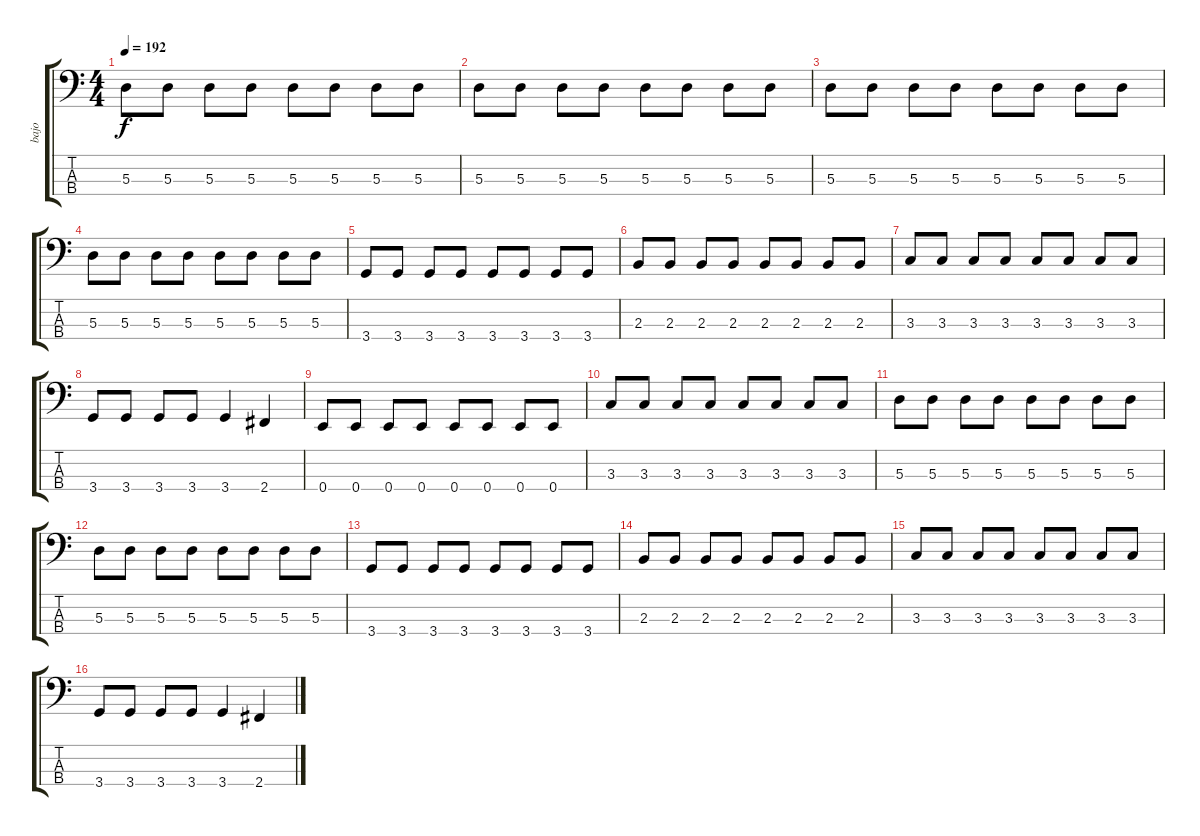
\track ("bajo" "bajo") {instrument electricbasspick}
\staff {score tabs}
\tuning (G2 D2 A1 E1) {hide}
\ts (4 4)
\tempo 192
\clef f4
\ks c
5.3.8{dy f} 5.3.8 5.3.8 5.3.8 5.3.8 5.3.8 5.3.8 5.3.8 |
5.3.8 5.3.8 5.3.8 5.3.8 5.3.8 5.3.8 5.3.8 5.3.8 |
5.3.8 5.3.8 5.3.8 5.3.8 5.3.8 5.3.8 5.3.8 5.3.8 |
5.3.8 5.3.8 5.3.8 5.3.8 5.3.8 5.3.8 5.3.8 5.3.8 |
3.4.8 3.4.8 3.4.8 3.4.8 3.4.8 3.4.8 3.4.8 3.4.8 |
2.3.8 2.3.8 2.3.8 2.3.8 2.3.8 2.3.8 2.3.8 2.3.8 |
3.3.8 3.3.8 3.3.8 3.3.8 3.3.8 3.3.8 3.3.8 3.3.8 |
3.4.8 3.4.8 3.4.8 3.4.8 3.4.4 2.4.4 |
0.4.8 0.4.8 0.4.8 0.4.8 0.4.8 0.4.8 0.4.8 0.4.8 |
3.3.8 3.3.8 3.3.8 3.3.8 3.3.8 3.3.8 3.3.8 3.3.8 |
5.3.8 5.3.8 5.3.8 5.3.8 5.3.8 5.3.8 5.3.8 5.3.8 |
5.3.8 5.3.8 5.3.8 5.3.8 5.3.8 5.3.8 5.3.8 5.3.8 |
3.4.8 3.4.8 3.4.8 3.4.8 3.4.8 3.4.8 3.4.8 3.4.8 |
2.3.8 2.3.8 2.3.8 2.3.8 2.3.8 2.3.8 2.3.8 2.3.8 |
3.3.8 3.3.8 3.3.8 3.3.8 3.3.8 3.3.8 3.3.8 3.3.8 |
3.4.8 3.4.8 3.4.8 3.4.8 3.4.4 2.4.4
